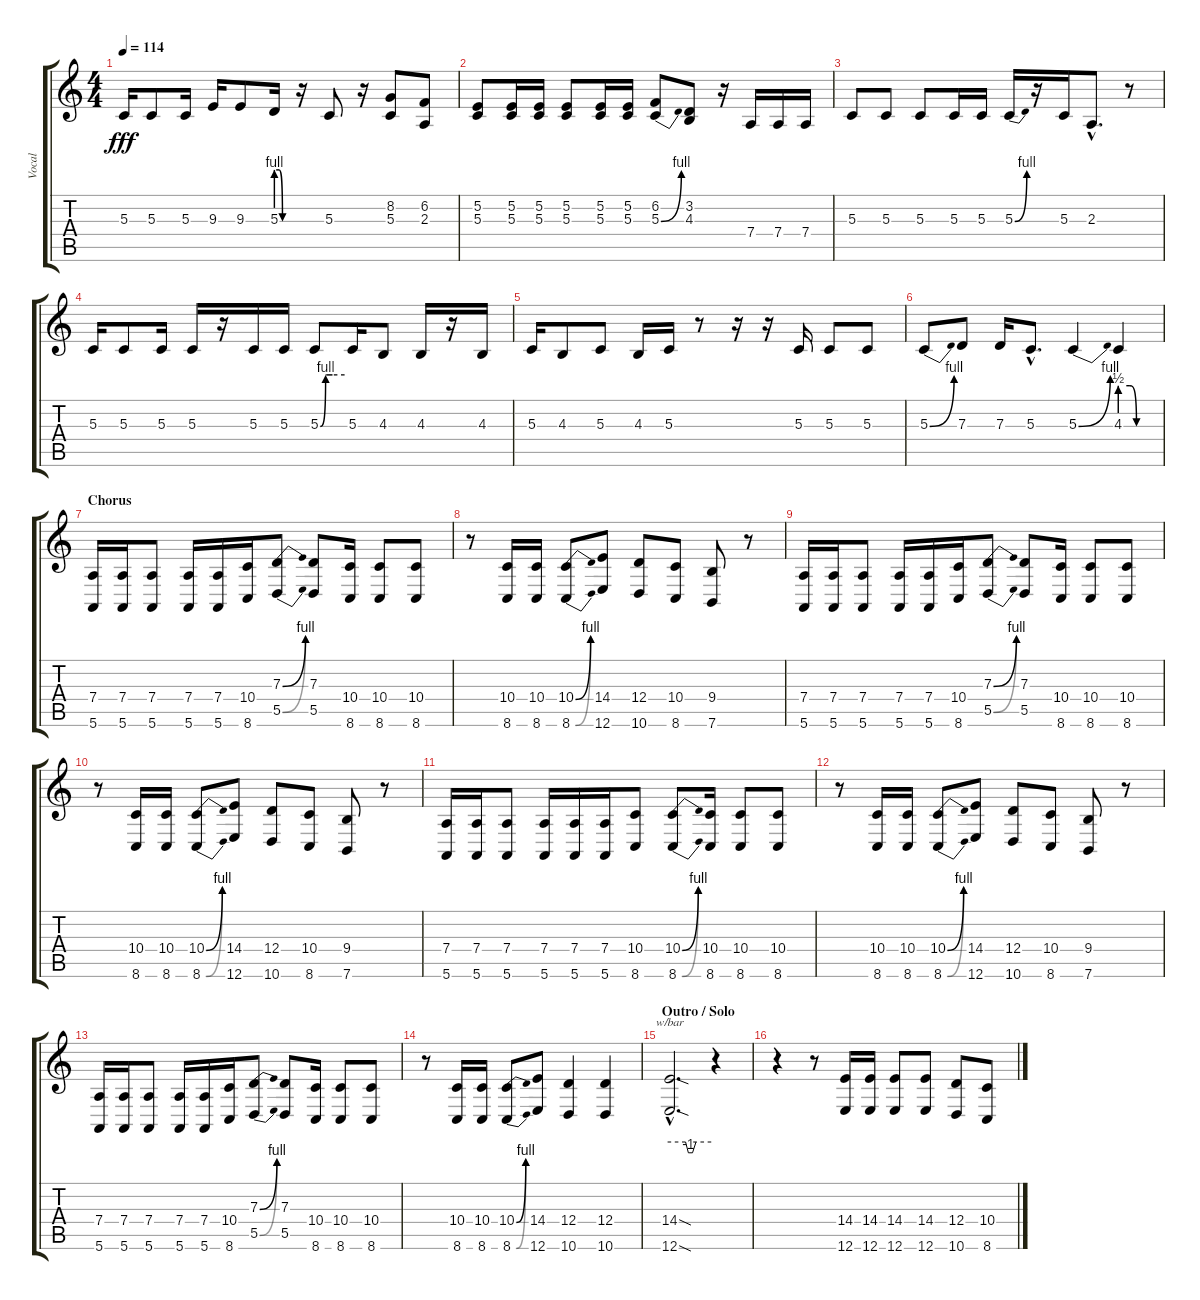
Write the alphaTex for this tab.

\track ("Vocal" "Vocal") {instrument tenorsax}
\staff {score tabs}
\tuning (E4 B3 G3 D3 A2 E2) {hide}
\ts (4 4)
\tempo 114
\clef g2
\ks c
5.3.16{dy fff} 5.3.8 5.3.16 9.3.16 9.3.8 5.3{be (custom 0 4 11 4 24 0 40 0 60 0)}.16 r.16 5.3.8 r.16 (8.2 5.3).8 (6.2 2.3).8 |
(5.2 5.3).8 (5.2 5.3).16 (5.2 5.3).16 (5.2 5.3).8 (5.2 5.3).16 (5.2 5.3).16 (6.2 5.3{be (bend 0 0 60 4)}).8 (3.2 4.3).8 r.16 7.4.16 7.4.16 7.4.16 |
5.3.8 5.3.8 5.3.8 5.3.16 5.3.16 5.3{be (bend 0 0 60 4)}.16 r.16 5.3.16 2.3{hac}.8{d} r.8 |
5.3.16 5.3.8 5.3.16 5.3.16 r.16 5.3.16 5.3.16 5.3{be (custom 0 0 13 4 15 4 30 4 60 4)}.8 5.3.16 4.3.8 4.3.16 r.16 4.3.16 |
5.3.16 4.3.8 5.3.8 4.3.16 5.3.16 r.8 r.16 r.16 5.3.16 5.3.8 5.3.8 |
5.3{be (bend 0 0 60 4)}.8 7.3.8 7.3.16 5.3{hac}.8{d} 5.3{be (bend 0 0 60 4)}.4 4.3{be (custom 0 2 15 2 25 0 40 0 60 0)}.4 |
\section ("" "Chorus")
(7.4 5.6).16 (7.4 5.6).16 (7.4 5.6).8 (7.4 5.6).16 (7.4 5.6).16 (10.4 8.6).16 (7.3{be (bend 0 0 60 4)} 5.5{be (bend 0 0 60 4)}).8 (7.3 5.5).8 (10.4 8.6).16 (10.4 8.6).8 (10.4 8.6).8 |
r.8 (10.4 8.6).16 (10.4 8.6).16 (10.4{be (bend 0 0 60 4)} 8.6{be (bend 0 0 60 4)}).8 (14.4 12.6).8 (12.4 10.6).8 (10.4 8.6).8 (9.4 7.6).8 r.8 |
(7.4 5.6).16 (7.4 5.6).16 (7.4 5.6).8 (7.4 5.6).16 (7.4 5.6).16 (10.4 8.6).16 (7.3{be (bend 0 0 60 4)} 5.5{be (bend 0 0 60 4)}).8 (7.3 5.5).8 (10.4 8.6).16 (10.4 8.6).8 (10.4 8.6).8 |
r.8 (10.4 8.6).16 (10.4 8.6).16 (10.4{be (bend 0 0 60 4)} 8.6{be (bend 0 0 60 4)}).8 (14.4 12.6).8 (12.4 10.6).8 (10.4 8.6).8 (9.4 7.6).8 r.8 |
(7.4 5.6).16 (7.4 5.6).16 (7.4 5.6).8 (7.4 5.6).16 (7.4 5.6).16 (7.4 5.6).16 (10.4 8.6).8 (10.4{be (bend 0 0 60 4)} 8.6{be (bend 0 0 60 4)}).8 (10.4 8.6).16 (10.4 8.6).8 (10.4 8.6).8 |
r.8 (10.4 8.6).16 (10.4 8.6).16 (10.4{be (bend 0 0 60 4)} 8.6{be (bend 0 0 60 4)}).8 (14.4 12.6).8 (12.4 10.6).8 (10.4 8.6).8 (9.4 7.6).8 r.8 |
(7.4 5.6).16 (7.4 5.6).16 (7.4 5.6).8 (7.4 5.6).16 (7.4 5.6).16 (10.4 8.6).16 (7.3{be (bend 0 0 60 4)} 5.5{be (bend 0 0 60 4)}).8 (7.3 5.5).8 (10.4 8.6).16 (10.4 8.6).8 (10.4 8.6).8 |
r.8 (10.4 8.6).16 (10.4 8.6).16 (10.4{be (bend 0 0 60 4)} 8.6{be (bend 0 0 60 4)}).8 (14.4 12.6).8 (12.4 10.6).4 (12.4 10.6).4 |
\section ("" "Outro / Solo")
(14.4{sod hac} 12.6{sod hac}).2{d tbe (custom default 0 0 23 0 27 -4 33 -4 38 0 60 0)} r.4 |
r.4 r.8 (14.4 12.6).16 (14.4 12.6).16 (14.4 12.6).8 (14.4 12.6).8 (12.4 10.6).8 (10.4 8.6).8
